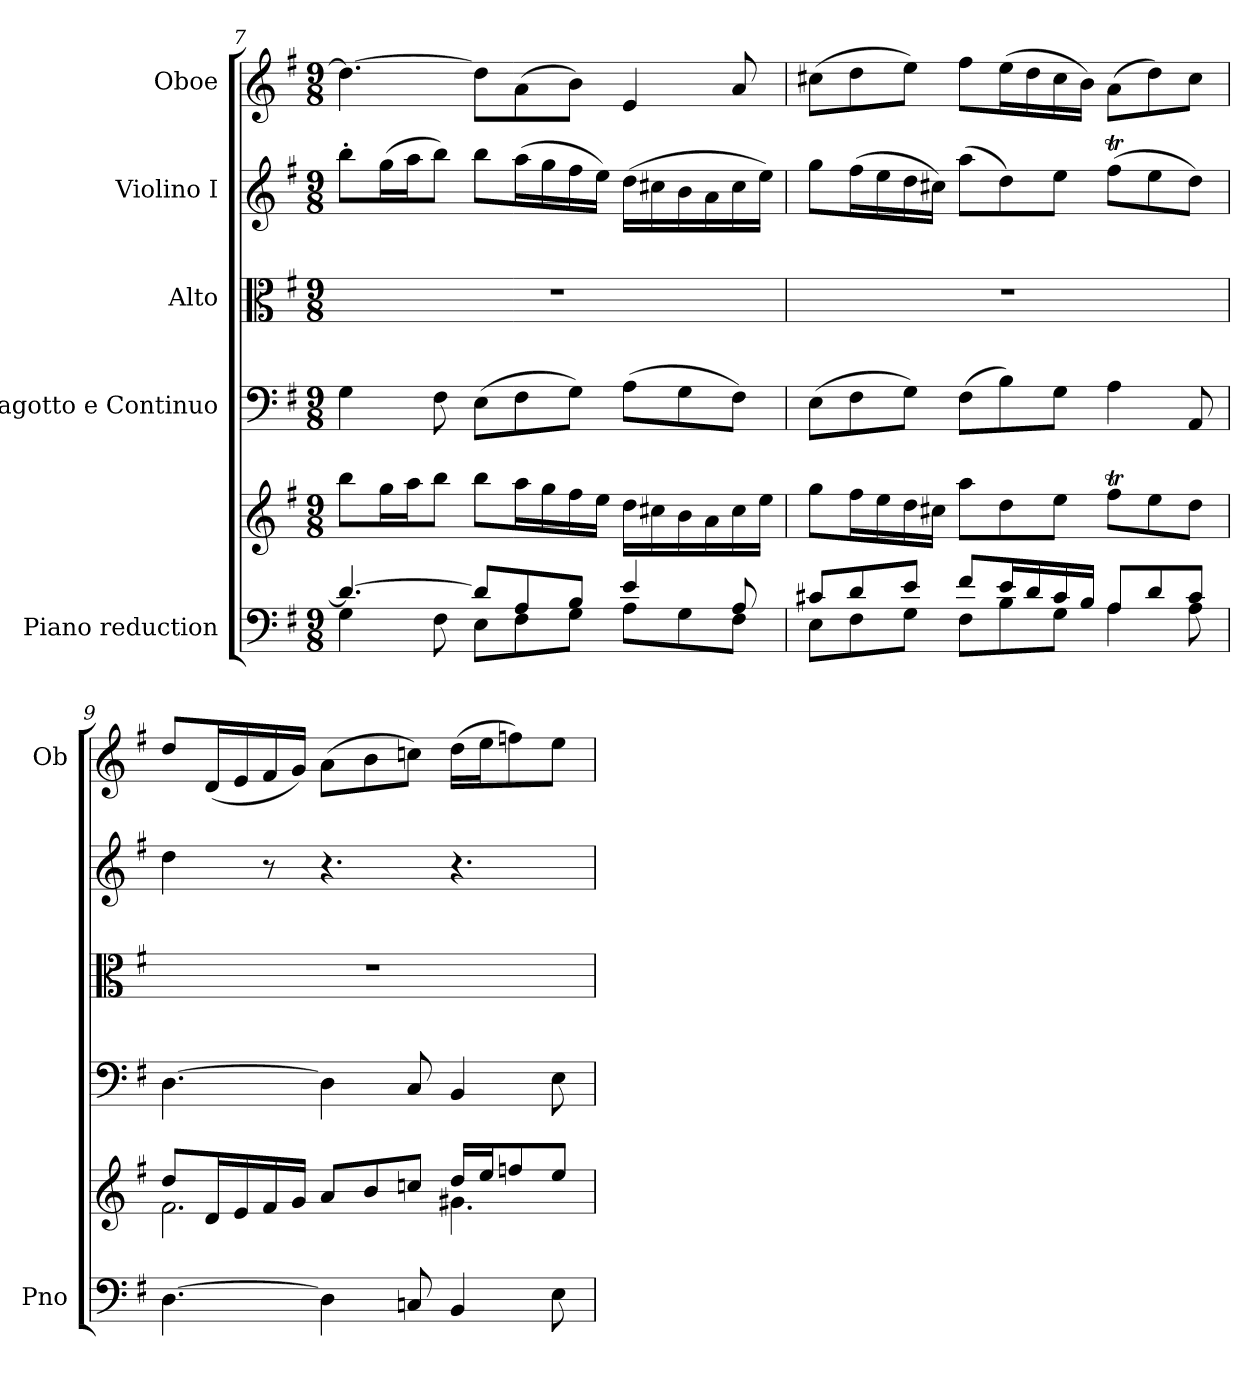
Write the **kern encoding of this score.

**kern	**kern	**kern	**kern	**kern	**kern
*part5	*part5	*part4	*part3	*part2	*part1
*staff6	*staff5	*staff4	*staff3	*staff2	*staff1
*I"Piano reduction	*	*I"Fagotto e Continuo	*I"Alto	*I"Violino I	*I"Oboe
*I'Pno	*	*	*	*	*I'Ob
*clefF4	*clefG2	*clefF4	*clefC3	*clefG2	*clefG2
*k[f#]	*k[f#]	*k[f#]	*k[f#]	*k[f#]	*k[f#]
*M9/8	*M9/8	*M9/8	*M9/8	*M9/8	*M9/8
=7	=7	=7	=7	=7	=7
*^	*	*	*	*	*
4.d/_	4G\	8bb\L	4G\	8%9r	8bb'\L	4.dd\_
.	.	16gg\L	.	.	(16gg\L	.
.	.	16aa\J	.	.	16aa\J	.
.	8F#\	8bb\J	8F#\	.	8bb\J)	.
8d/L]	8E\L	8bb\L	(8E\L	.	8bb\L	8dd\L]
8A/	8F#\	16aa\L	8F#\	.	(16aa\L	(8a\
.	.	16gg\	.	.	16gg\	.
8B/J	8G\J	16ff#\	8G\J)	.	16ff#\	8b\J)
.	.	16ee\JJ	.	.	16ee\JJ)	.
4e/	8A\L	16dd\LL	(8A\L	.	(16dd\LL	4e/
.	.	16cc#X\	.	.	16cc#X\	.
.	8G\	16b\	8G\	.	16b\	.
.	.	16a\	.	.	16a\	.
8A/	8F#\J	16cc#\	8F#\J)	.	16cc#\	8a/
.	.	16ee\JJ	.	.	16ee\JJ)	.
=8	=8	=8	=8	=8	=8	=8
8c#X/L	8E\L	8gg\L	(8E\L	8%9r	8gg\L	(8cc#X\L
8d/	8F#\	16ff#\L	8F#\	.	(16ff#\L	8dd\
.	.	16ee\	.	.	16ee\	.
8e/J	8G\J	16dd\	8G\J)	.	16dd\	8ee\J)
.	.	16cc#X\JJ	.	.	16cc#X\JJ)	.
8f#/L	8F#\L	8aa\L	(8F#\L	.	(8aa\L	8ff#\L
16e/L	8B\	8dd\	8B\)	.	8dd\)	(16ee\L
16d/	.	.	.	.	.	16dd\
16c#/	8G\J	8ee\J	8G\J	.	8ee\J	16cc#\
16B/JJ	.	.	.	.	.	16b\JJ)
8A/L	4A\	8ff#t\L	4A\	.	(8ff#t\L	(8a\L
8d/	.	8ee\	.	.	8ee\	8dd\)
8c#/J	8A\	8dd\J	8AA/	.	8dd\J)	8cc#\J
*v	*v	*	*	*	*	*
!!LO:PB:g=z
=9	=9	=9	=9	=9	=9
*	*^	*	*	*	*
[4.D\	8dd/L	2.f#\	[4.D\	8%9r	4dd\	8dd/L
.	16d/L	.	.	.	.	(16d/L
.	16e/	.	.	.	.	16e/
.	16f#/	.	.	.	8r	16f#/
.	16g/JJ	.	.	.	.	16g/JJ)
4D\]	8a/L	.	4D\]	.	4.r	(8a\L
.	8b/	.	.	.	.	8b\
8Cn/	8ccn/J	.	8C/	.	.	8ccn\J)
4BB/	16dd/LL	4.g#X\	4BB/	.	4.r	(16dd\LL
.	16ee/J	.	.	.	.	16ee\J
.	8ffn/	.	.	.	.	8ffn\)
8E\	8ee/J	.	8E\	.	.	8ee\J
*	*v	*v	*	*	*	*
=	=	=	=	=	=
*-	*-	*-	*-	*-	*-
